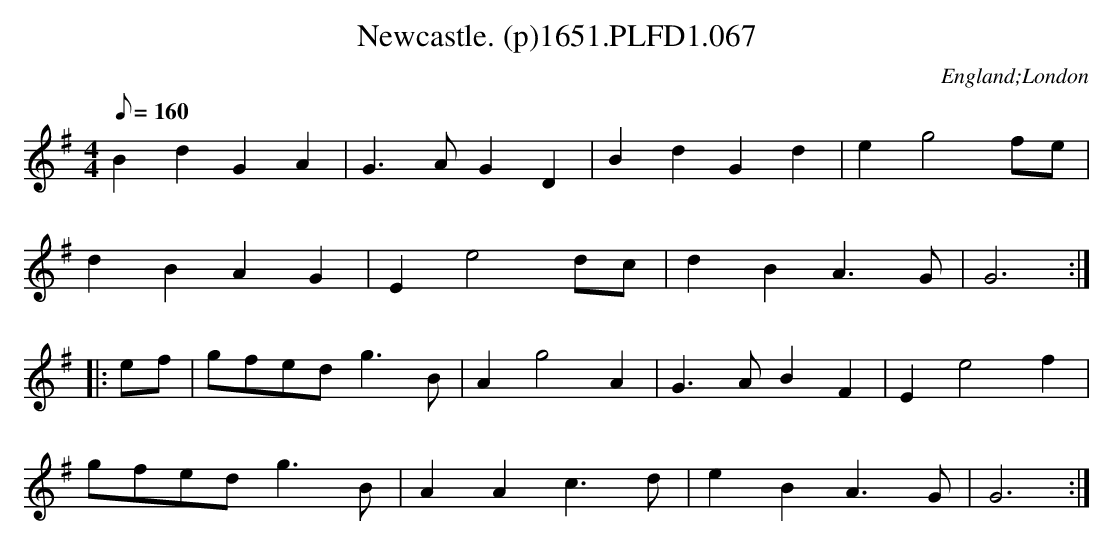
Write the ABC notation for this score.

X:1
T:Newcastle. (p)1651.PLFD1.067
M:4/4
L:1/8
Q:160
O:England;London
K:G
B2 d2 G2 A2|G3 A G2 D2|B2 d2 G2 d2|e2 g4 fe|
d2 B2 A2 G2|E2 e4 dc|d2 B2 A3 G|G6:|
|:ef|gfed g3 B|A2 g4 A2|G3 A B2 F2|E2 e4 f2|
gfed g3 B|A2 A2 c3 d|e2 B2 A3G| G6:|
